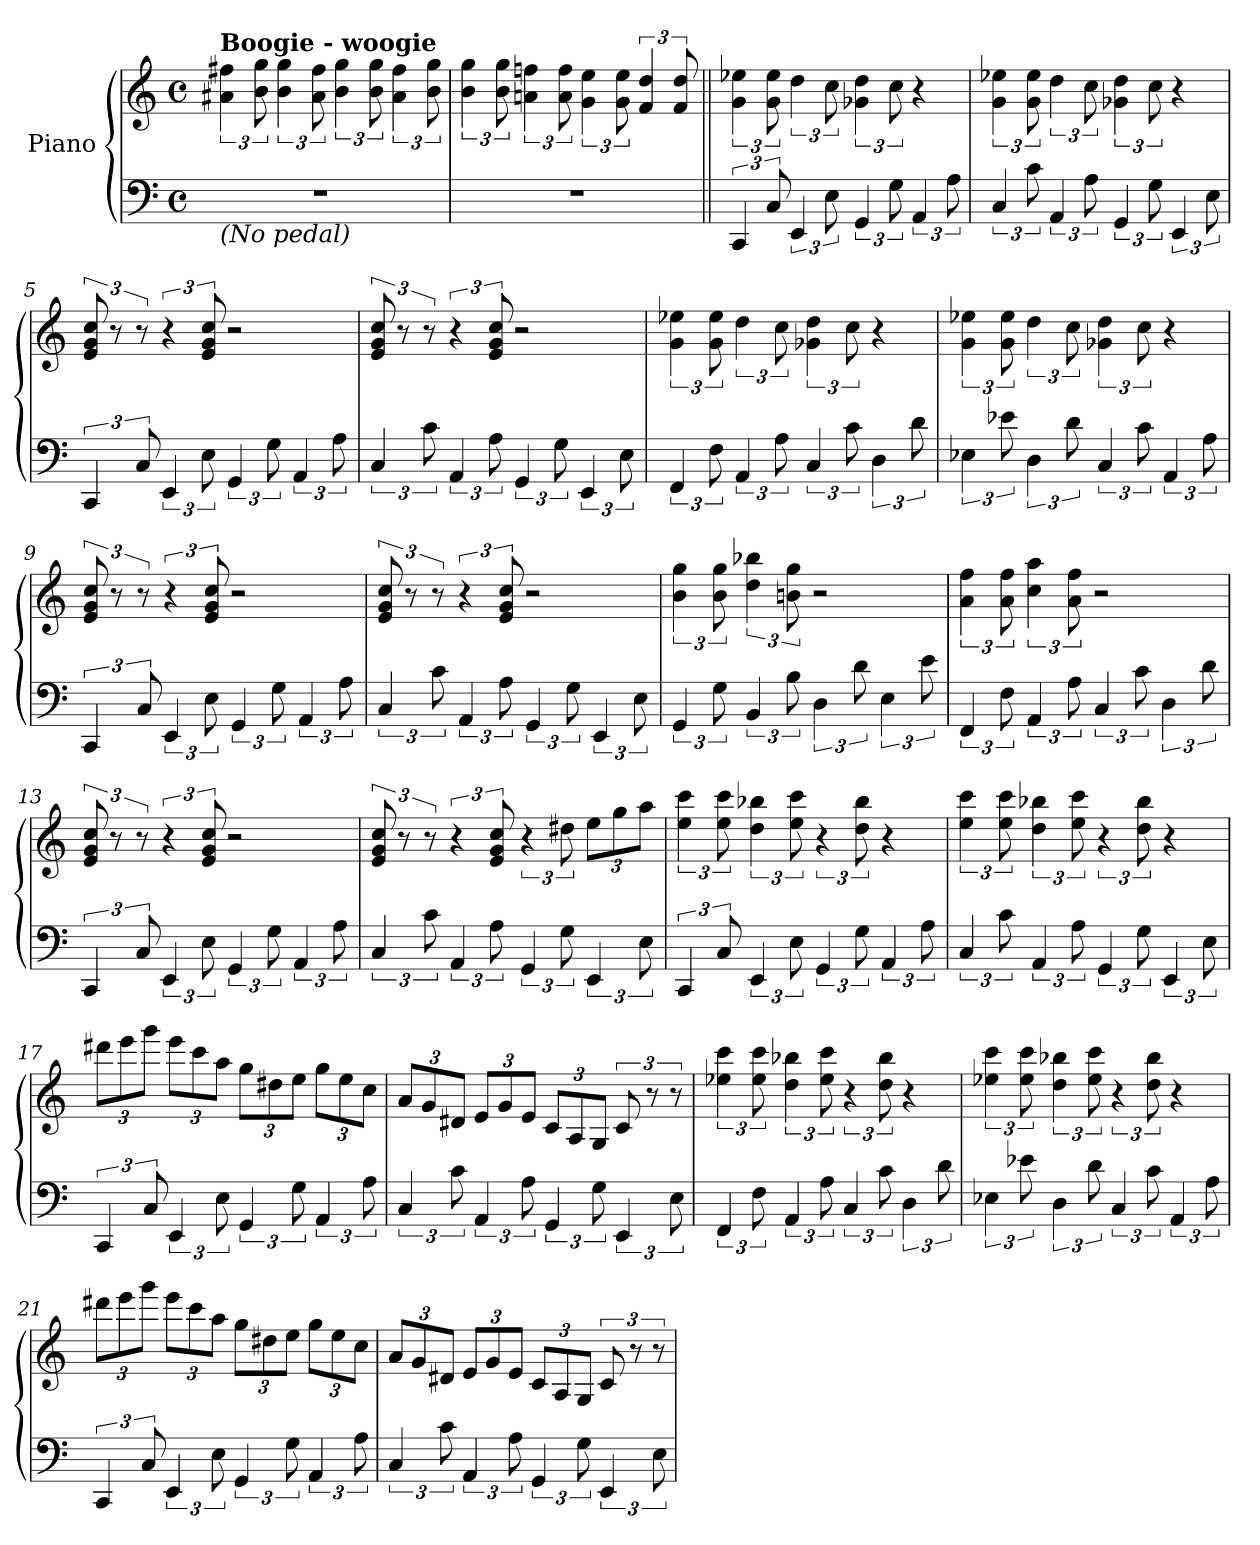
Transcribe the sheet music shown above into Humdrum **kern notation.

**kern	**kern
*part1	*part1
*staff2	*staff1
*I"Piano	*
*clefF4	*clefG2
*k[]	*k[]
*M4/4	*M4/4
*met(c)	*met(c)
*MM190	*MM190
=1	=1
!	!LO:TX:a:B:t=Boogie - woogie
!LO:TX:b:i:t=(No pedal)	!
1r	6a#X\ 6ff#X\
.	12b\ 12gg\
.	6b\ 6gg\
.	12a#\ 12ff#\
.	6b\ 6gg\
.	12b\ 12gg\
.	6a#\ 6ff#\
.	12b\ 12gg\
=2	=2
1r	6b\ 6gg\
.	12b\ 12gg\
.	6ani\ 6ffni\
.	12a\ 12ff\
.	6g\ 6ee\
.	12g\ 12ee\
.	6f/ 6dd/
.	12f/ 12dd/
=3||	=3||
6CC/	6g\ 6ee-X\
12C/	12g\ 12ee-\
6EE/	6dd\
12E\	12cc\
6GG/	6g-X\ 6dd\
12G\	12cc\
6AA/	4r
12A\	.
=4	=4
6C/	6g\ 6ee-X\
12c\	12g\ 12ee-\
6AA/	6dd\
12A\	12cc\
6GG/	6g-X\ 6dd\
12G\	12cc\
6EE/	4r
12E\	.
!!LO:LB:g=z
=5	=5
6CC/	12e/ 12g/ 12cc/
.	12r
12C/	12r
6EE/	6r
12E\	12e/ 12g/ 12cc/
6GG/	2r
12G\	.
6AA/	.
12A\	.
=6	=6
6C/	12e/ 12g/ 12cc/
.	12r
12c\	12r
6AA/	6r
12A\	12e/ 12g/ 12cc/
6GG/	2r
12G\	.
6EE/	.
12E\	.
=7	=7
6FF/	6g\ 6ee-X\
12F\	12g\ 12ee-\
6AA/	6dd\
12A\	12cc\
6C/	6g-X\ 6dd\
12c\	12cc\
6D\	4r
12d\	.
=8	=8
6E-X\	6g\ 6ee-X\
12e-X\	12g\ 12ee-\
6D\	6dd\
12d\	12cc\
6C/	6g-X\ 6dd\
12c\	12cc\
6AA/	4r
12A\	.
!!LO:LB:g=z
=9	=9
6CC/	12e/ 12g/ 12cc/
.	12r
12C/	12r
6EE/	6r
12E\	12e/ 12g/ 12cc/
6GG/	2r
12G\	.
6AA/	.
12A\	.
=10	=10
6C/	12e/ 12g/ 12cc/
.	12r
12c\	12r
6AA/	6r
12A\	12e/ 12g/ 12cc/
6GG/	2r
12G\	.
6EE/	.
12E\	.
=11	=11
6GG/	6b\ 6gg\
12G\	12b\ 12gg\
6BB/	6dd\ 6bb-X\
12B\	12bni\ 12gg\
6D\	2r
12d\	.
6E\	.
12e\	.
=12	=12
6FF/	6a\ 6ff\
12F\	12a\ 12ff\
6AA/	6cc\ 6aa\
12A\	12a\ 12ff\
6C/	2r
12c\	.
6D\	.
12d\	.
!!LO:LB:g=z
=13	=13
6CC/	12e/ 12g/ 12cc/
.	12r
12C/	12r
6EE/	6r
12E\	12e/ 12g/ 12cc/
6GG/	2r
12G\	.
6AA/	.
12A\	.
=14	=14
6C/	12e/ 12g/ 12cc/
.	12r
12c\	12r
6AA/	6r
12A\	12e/ 12g/ 12cc/
6GG/	6r
12G\	12dd#X\
*	*Xbrackettup
6EE/	12ee\L
.	12gg\
12E\	12aa\J
=15	=15
*	*brackettup
6CC/	6ee\ 6ccc\
12C/	12ee\ 12ccc\
6EE/	6dd\ 6bb-X\
12E\	12ee\ 12ccc\
6GG/	6r
12G\	12dd\ 12bb-\
6AA/	4r
12A\	.
=16	=16
6C/	6ee\ 6ccc\
12c\	12ee\ 12ccc\
6AA/	6dd\ 6bb-X\
12A\	12ee\ 12ccc\
6GG/	6r
12G\	12dd\ 12bb-\
6EE/	4r
12E\	.
!!LO:LB:g=z
=17	=17
*	*Xbrackettup
6CC/	12ddd#X\L
.	12eee\
12C/	12ggg\J
6EE/	12eee\L
.	12ccc\
12E\	12aa\J
6GG/	12gg\L
.	12dd#X\
12G\	12ee\J
6AA/	12gg\L
.	12ee\
12A\	12cc\J
=18	=18
6C/	12a/L
.	12g/
12c\	12d#X/J
6AA/	12e/L
.	12g/
12A\	12e/J
6GG/	12c/L
.	12A/
12G\	12G/J
*	*brackettup
6EE/	12c/
.	12r
12E\	12r
=19	=19
6FF/	6ee-X\ 6ccc\
12F\	12ee-\ 12ccc\
6AA/	6dd\ 6bb-X\
12A\	12ee-\ 12ccc\
6C/	6r
12c\	12dd\ 12bb-\
6D\	4r
12d\	.
!!LO:PB:g=z
=20	=20
6E-X\	6ee-X\ 6ccc\
12e-X\	12ee-\ 12ccc\
6D\	6dd\ 6bb-X\
12d\	12ee-\ 12ccc\
6C/	6r
12c\	12dd\ 12bb-\
6AA/	4r
12A\	.
=21	=21
*	*Xbrackettup
6CC/	12ddd#X\L
.	12eee\
12C/	12ggg\J
6EE/	12eee\L
.	12ccc\
12E\	12aa\J
6GG/	12gg\L
.	12dd#X\
12G\	12ee\J
6AA/	12gg\L
.	12ee\
12A\	12cc\J
=22	=22
6C/	12a/L
.	12g/
12c\	12d#X/J
6AA/	12e/L
.	12g/
12A\	12e/J
6GG/	12c/L
.	12A/
12G\	12G/J
*	*brackettup
6EE/	12c/
.	12r
12E\	12r
=	=
*-	*-
